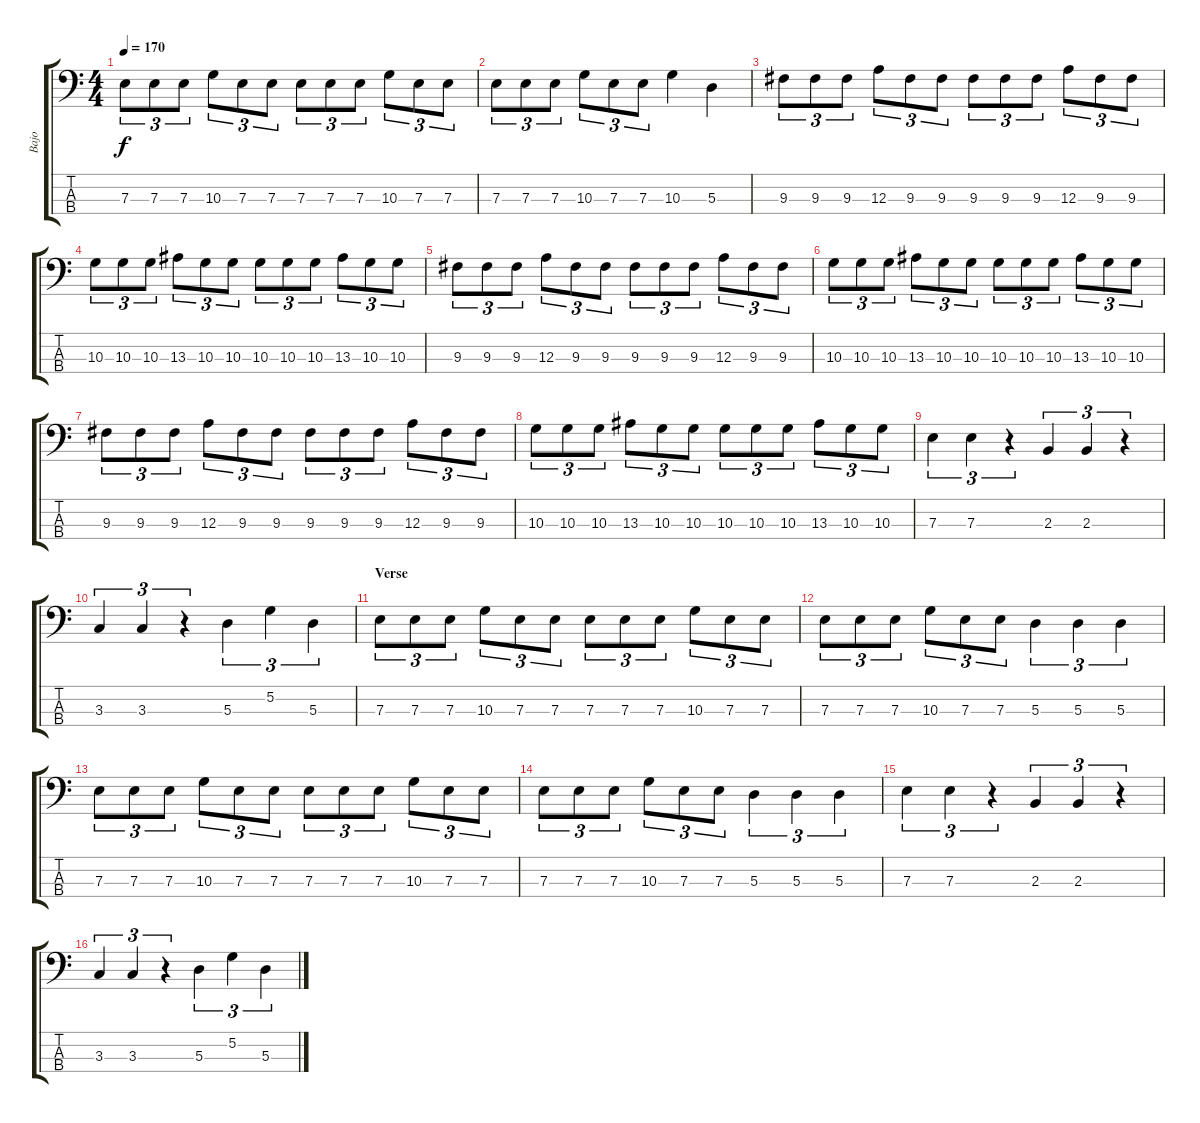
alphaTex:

\track ("Bajo" "Bajo") {instrument electricbassfinger}
\staff {score tabs}
\tuning (G2 D2 A1 E1) {hide}
\ts (4 4)
\tempo 170
\clef f4
\ks c
7.3.8{tu (3 2) dy f} 7.3.8{tu (3 2)} 7.3.8{tu (3 2)} 10.3.8{tu (3 2)} 7.3.8{tu (3 2)} 7.3.8{tu (3 2)} 7.3.8{tu (3 2)} 7.3.8{tu (3 2)} 7.3.8{tu (3 2)} 10.3.8{tu (3 2)} 7.3.8{tu (3 2)} 7.3.8{tu (3 2)} |
7.3.8{tu (3 2)} 7.3.8{tu (3 2)} 7.3.8{tu (3 2)} 10.3.8{tu (3 2)} 7.3.8{tu (3 2)} 7.3.8{tu (3 2)} 10.3.4 5.3.4 |
9.3.8{tu (3 2)} 9.3.8{tu (3 2)} 9.3.8{tu (3 2)} 12.3.8{tu (3 2)} 9.3.8{tu (3 2)} 9.3.8{tu (3 2)} 9.3.8{tu (3 2)} 9.3.8{tu (3 2)} 9.3.8{tu (3 2)} 12.3.8{tu (3 2)} 9.3.8{tu (3 2)} 9.3.8{tu (3 2)} |
10.3.8{tu (3 2)} 10.3.8{tu (3 2)} 10.3.8{tu (3 2)} 13.3.8{tu (3 2)} 10.3.8{tu (3 2)} 10.3.8{tu (3 2)} 10.3.8{tu (3 2)} 10.3.8{tu (3 2)} 10.3.8{tu (3 2)} 13.3.8{tu (3 2)} 10.3.8{tu (3 2)} 10.3.8{tu (3 2)} |
9.3.8{tu (3 2)} 9.3.8{tu (3 2)} 9.3.8{tu (3 2)} 12.3.8{tu (3 2)} 9.3.8{tu (3 2)} 9.3.8{tu (3 2)} 9.3.8{tu (3 2)} 9.3.8{tu (3 2)} 9.3.8{tu (3 2)} 12.3.8{tu (3 2)} 9.3.8{tu (3 2)} 9.3.8{tu (3 2)} |
10.3.8{tu (3 2)} 10.3.8{tu (3 2)} 10.3.8{tu (3 2)} 13.3.8{tu (3 2)} 10.3.8{tu (3 2)} 10.3.8{tu (3 2)} 10.3.8{tu (3 2)} 10.3.8{tu (3 2)} 10.3.8{tu (3 2)} 13.3.8{tu (3 2)} 10.3.8{tu (3 2)} 10.3.8{tu (3 2)} |
9.3.8{tu (3 2)} 9.3.8{tu (3 2)} 9.3.8{tu (3 2)} 12.3.8{tu (3 2)} 9.3.8{tu (3 2)} 9.3.8{tu (3 2)} 9.3.8{tu (3 2)} 9.3.8{tu (3 2)} 9.3.8{tu (3 2)} 12.3.8{tu (3 2)} 9.3.8{tu (3 2)} 9.3.8{tu (3 2)} |
10.3.8{tu (3 2)} 10.3.8{tu (3 2)} 10.3.8{tu (3 2)} 13.3.8{tu (3 2)} 10.3.8{tu (3 2)} 10.3.8{tu (3 2)} 10.3.8{tu (3 2)} 10.3.8{tu (3 2)} 10.3.8{tu (3 2)} 13.3.8{tu (3 2)} 10.3.8{tu (3 2)} 10.3.8{tu (3 2)} |
7.3.4{tu (3 2)} 7.3.4{tu (3 2)} r.4{tu (3 2)} 2.3.4{tu (3 2)} 2.3.4{tu (3 2)} r.4{tu (3 2)} |
3.3.4{tu (3 2)} 3.3.4{tu (3 2)} r.4{tu (3 2)} 5.3.4{tu (3 2)} 5.2.4{tu (3 2)} 5.3.4{tu (3 2)} |
\section ("" "Verse")
7.3.8{tu (3 2)} 7.3.8{tu (3 2)} 7.3.8{tu (3 2)} 10.3.8{tu (3 2)} 7.3.8{tu (3 2)} 7.3.8{tu (3 2)} 7.3.8{tu (3 2)} 7.3.8{tu (3 2)} 7.3.8{tu (3 2)} 10.3.8{tu (3 2)} 7.3.8{tu (3 2)} 7.3.8{tu (3 2)} |
7.3.8{tu (3 2)} 7.3.8{tu (3 2)} 7.3.8{tu (3 2)} 10.3.8{tu (3 2)} 7.3.8{tu (3 2)} 7.3.8{tu (3 2)} 5.3.4{tu (3 2)} 5.3.4{tu (3 2)} 5.3.4{tu (3 2)} |
7.3.8{tu (3 2)} 7.3.8{tu (3 2)} 7.3.8{tu (3 2)} 10.3.8{tu (3 2)} 7.3.8{tu (3 2)} 7.3.8{tu (3 2)} 7.3.8{tu (3 2)} 7.3.8{tu (3 2)} 7.3.8{tu (3 2)} 10.3.8{tu (3 2)} 7.3.8{tu (3 2)} 7.3.8{tu (3 2)} |
7.3.8{tu (3 2)} 7.3.8{tu (3 2)} 7.3.8{tu (3 2)} 10.3.8{tu (3 2)} 7.3.8{tu (3 2)} 7.3.8{tu (3 2)} 5.3.4{tu (3 2)} 5.3.4{tu (3 2)} 5.3.4{tu (3 2)} |
7.3.4{tu (3 2)} 7.3.4{tu (3 2)} r.4{tu (3 2)} 2.3.4{tu (3 2)} 2.3.4{tu (3 2)} r.4{tu (3 2)} |
3.3.4{tu (3 2)} 3.3.4{tu (3 2)} r.4{tu (3 2)} 5.3.4{tu (3 2)} 5.2.4{tu (3 2)} 5.3.4{tu (3 2)}
